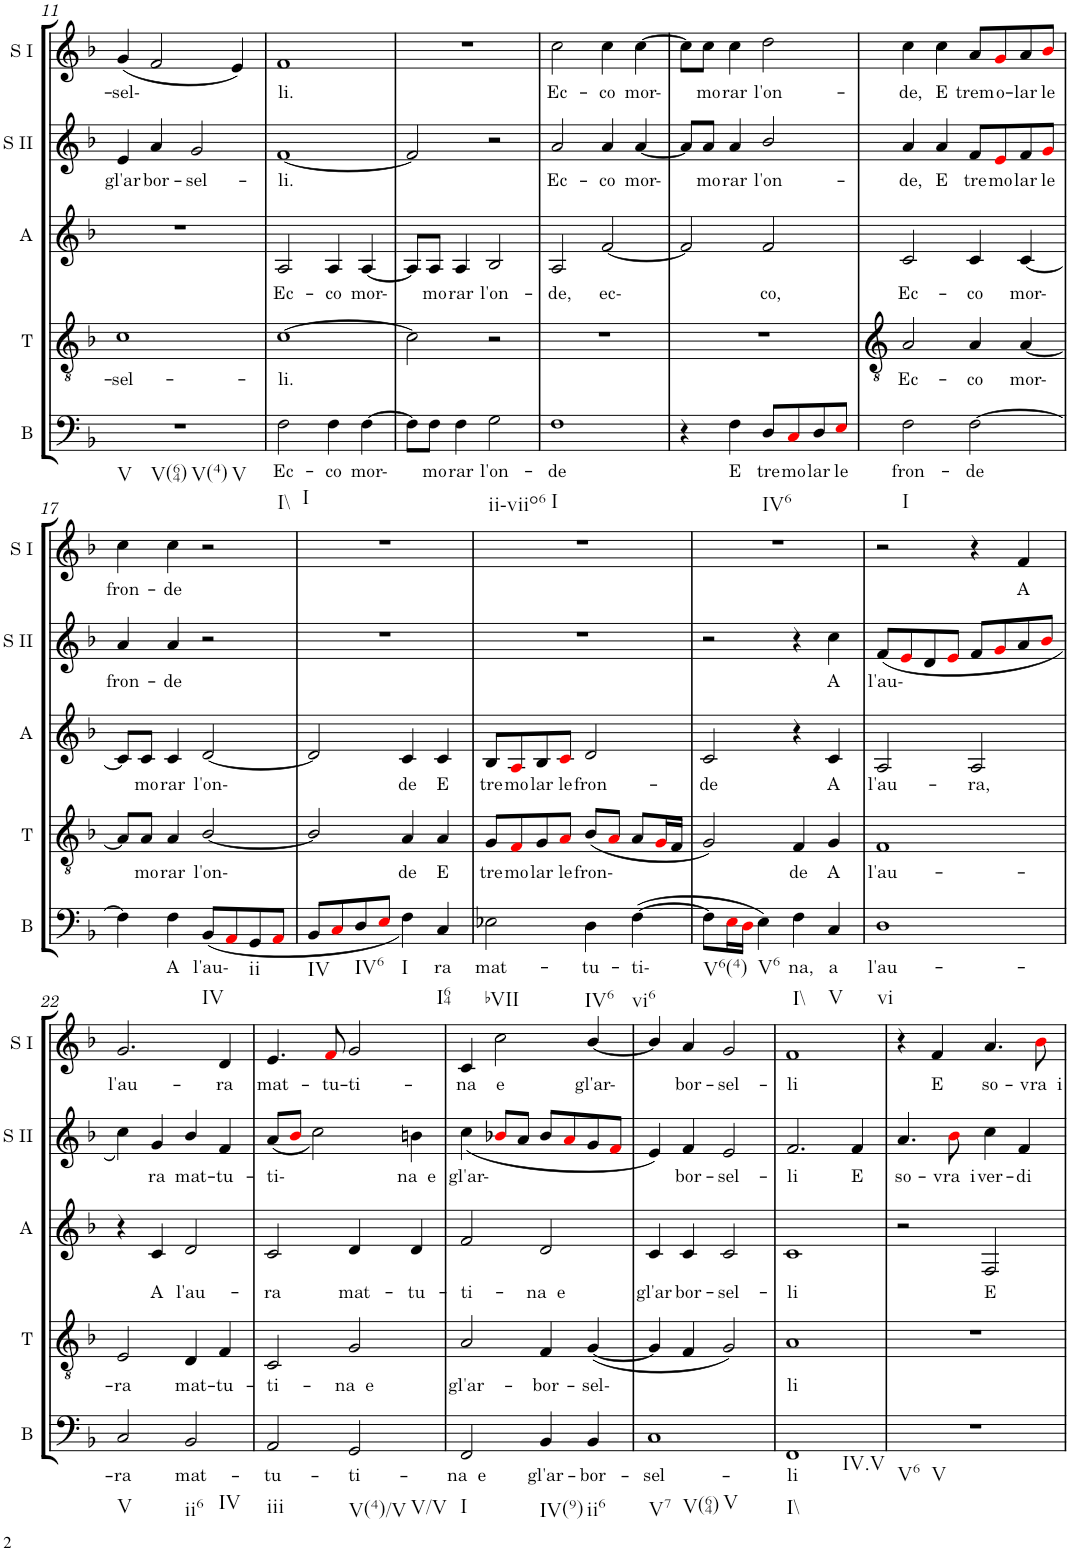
**kern	**text	**kern	**text	**kern	**text	**kern	**text	**kern	**text
*part5	*part5	*part4	*part4	*part3	*part3	*part2	*part2	*part1	*part1
*staff5	*staff5	*staff4	*staff4	*staff3	*staff3	*staff2	*staff2	*staff1	*staff1
*I"Bass	*	*I"Tenor	*	*I"Alto	*	*I"Soprano II	*	*I"Soprano I	*
*I'B	*	*I'T	*	*I'A	*	*I'S II	*	*I'S I	*
!!LO:PB:g=z
*clefF4	*	*clefGv2	*	*clefG2	*	*clefG2	*	*clefG2	*
*k[b-]	*	*k[b-]	*	*k[b-]	*	*k[b-]	*	*k[b-]	*
*F:	*	*F:	*	*F:	*	*F:	*	*F:	*
*M4/4	*	*M4/4	*	*M4/4	*	*M4/4	*	*M4/4	*
=11	=11	=11	=11	=11	=11	=11	=11	=11	=11
!LO:TX:b:t=V	!	!	!	!	!	!	!	!	!
!LO:TX:b:t=V(64)	!	!	!	!	!	!	!	!	!
!LO:TX:b:t=V(4)	!	!	!	!	!	!	!	!	!
!LO:TX:b:t=V	!	!	!	!	!	!	!	!	!
!	!	!	!LO:LY:b	!	!	!	!LO:LY:b	!	!LO:LY:b
1r	.	1c	-sel-	1r	.	4e/	gl'ar-	(<4g/	-sel-
!	!	!	!	!	!	!	!LO:LY:b	!	!
.	.	.	.	.	.	4a/	-bor-	2f/	.
!	!	!	!	!	!	!	!LO:LY:b	!	!
.	.	.	.	.	.	2g/	-sel-	.	.
.	.	.	.	.	.	.	.	4e/)	.
=12	=12	=12	=12	=12	=12	=12	=12	=12	=12
!LO:TX:b:t=I\\	!	!	!	!	!	!	!	!	!
!LO:TX:b:t=I	!	!	!	!	!	!	!	!	!
!	!LO:LY:b	!	!LO:LY:b	!	!LO:LY:b	!	!LO:LY:b	!	!LO:LY:b
2F\	Ec-	[1c	-li.	2A/	Ec-	[1f	-li.	1f	li.
!	!LO:LY:b	!	!	!	!LO:LY:b	!	!	!	!
4F\	-co	.	.	4A/	-co	.	.	.	.
!	!LO:LY:b	!	!	!	!LO:LY:b	!	!	!	!
[4F\	mor-	.	.	[4A/	mor-	.	.	.	.
=13	=13	=13	=13	=13	=13	=13	=13	=13	=13
8F\L]	.	2c\]	.	8A/L]	.	2f/]	.	1r	.
!	!LO:LY:b	!	!	!	!LO:LY:b	!	!	!	!
8F\J	mo-	.	.	8A/J	mo-	.	.	.	.
!	!LO:LY:b	!	!	!	!LO:LY:b	!	!	!	!
4F\	-rar	.	.	4A/	-rar	.	.	.	.
!LO:TX:b:t=ii-viio6	!	!	!	!	!	!	!	!	!
!	!LO:LY:b	!	!	!	!LO:LY:b	!	!	!	!
2G\	l'on-	2r	.	2B-/	l'on-	2r	.	.	.
=14	=14	=14	=14	=14	=14	=14	=14	=14	=14
!LO:TX:b:t=I	!	!	!	!	!	!	!	!	!
!	!LO:LY:b	!	!	!	!LO:LY:b	!	!LO:LY:b	!	!LO:LY:b
1F	-de	1r	.	2A/	-de,	2a/	Ec-	2cc\	Ec-
!	!	!	!	!	!LO:LY:b	!	!LO:LY:b	!	!LO:LY:b
.	.	.	.	[2f/	ec-	4a/	-co	4cc\	-co
!	!	!	!	!	!	!	!LO:LY:b	!	!LO:LY:b
.	.	.	.	.	.	[4a/	mor-	[4cc\	mor-
=15	=15	=15	=15	=15	=15	=15	=15	=15	=15
4r	.	1r	.	2f/]	.	8a/L]	.	8cc\L]	.
!	!	!	!	!	!	!	!LO:LY:b	!	!LO:LY:b
.	.	.	.	.	.	8a/J	mo-	8cc\J	mo-
!	!LO:LY:b	!	!	!	!	!	!LO:LY:b	!	!LO:LY:b
4F\	E	.	.	.	.	4a/	-rar	4cc\	-rar
!LO:TX:b:t=IV6	!	!	!	!	!	!	!	!	!
!	!LO:LY:b	!	!	!	!LO:LY:b	!	!LO:LY:b	!	!LO:LY:b
8D/L	tre-	.	.	2f/	co,	2b-/	l'on-	2dd\	l'on-
!	!LO:LY:b	!	!	!	!	!	!	!	!
8Ci/	-mo-	.	.	.	.	.	.	.	.
!	!LO:LY:b	!	!	!	!	!	!	!	!
8D/	-lar	.	.	.	.	.	.	.	.
!	!LO:LY:b	!	!	!	!	!	!	!	!
8Ei/J	le	.	.	.	.	.	.	.	.
=16	=16	=16	=16	=16	=16	=16	=16	=16	=16
!LO:TX:b:t=I	!	!	!	!	!	!	!	!	!
!	!LO:LY:b	!	!LO:LY:b	!	!LO:LY:b	!	!LO:LY:b	!	!LO:LY:b
2F\	fron-	2A/	Ec-	2c/	Ec-	4a/	-de,	4cc\	-de,
!	!	!	!	!	!	!	!LO:LY:b	!	!LO:LY:b
.	.	.	.	.	.	4a/	E	4cc\	E
!	!LO:LY:b	!	!LO:LY:b	!	!LO:LY:b	!	!LO:LY:b	!	!LO:LY:b
[2F\	-de	4A/	-co	4c/	-co	8f/L	tre-	8a/L	trem-
!	!	!	!	!	!	!	!LO:LY:b	!	!LO:LY:b
.	.	.	.	.	.	8ei/	-mo-	8gi/	-o-
!	!	!	!LO:LY:b	!	!LO:LY:b	!	!LO:LY:b	!	!LO:LY:b
.	.	[4A/	mor-	[4c/	mor-	8f/	-lar	8a/	-lar
!	!	!	!	!	!	!	!LO:LY:b	!	!LO:LY:b
.	.	.	.	.	.	8gi/J	le	8b-i/J	le
!!LO:LB:g=z
=17	=17	=17	=17	=17	=17	=17	=17	=17	=17
!	!	!	!	!	!	!	!LO:LY:b	!	!LO:LY:b
4F\]	.	8A/L]	.	8c/L]	.	4a/	fron-	4cc\	fron-
!	!	!	!LO:LY:b	!	!LO:LY:b	!	!	!	!
.	.	8A/J	mo-	8c/J	mo-	.	.	.	.
!	!LO:LY:b	!	!LO:LY:b	!	!LO:LY:b	!	!LO:LY:b	!	!LO:LY:b
4F\	A	4A/	-rar	4c/	-rar	4a/	-de	4cc\	-de
!LO:TX:b:t=IV	!	!	!	!	!	!	!	!	!
!	!LO:LY:b	!	!LO:LY:b	!	!LO:LY:b	!	!	!	!
(<8BB-/L	l'au-	[2B-/	l'on-	[2d/	l'on-	2r	.	2r	.
8AAi/	.	.	.	.	.	.	.	.	.
!LO:TX:b:t=ii	!	!	!	!	!	!	!	!	!
8GG/	.	.	.	.	.	.	.	.	.
8AAi/J	.	.	.	.	.	.	.	.	.
=18	=18	=18	=18	=18	=18	=18	=18	=18	=18
!LO:TX:b:t=IV	!	!	!	!	!	!	!	!	!
8BB-/L	.	2B-/]	.	2d/]	.	1r	.	1r	.
8Ci/	.	.	.	.	.	.	.	.	.
!LO:TX:b:t=IV6	!	!	!	!	!	!	!	!	!
8D/	.	.	.	.	.	.	.	.	.
8Ei/J	.	.	.	.	.	.	.	.	.
!LO:TX:b:t=I	!	!	!	!	!	!	!	!	!
!	!	!	!LO:LY:b	!	!LO:LY:b	!	!	!	!
4F\)	.	4A/	de	4c/	de	.	.	.	.
!LO:TX:b:t=I64	!	!	!	!	!	!	!	!	!
!	!LO:LY:b	!	!LO:LY:b	!	!LO:LY:b	!	!	!	!
4C/	ra	4A/	E	4c/	E	.	.	.	.
=19	=19	=19	=19	=19	=19	=19	=19	=19	=19
!LO:TX:b:t=bVII	!	!	!	!	!	!	!	!	!
!	!LO:LY:b	!	!LO:LY:b	!	!LO:LY:b	!	!	!	!
2E-X\	mat-	8G/L	tre-	8B-/L	tre-	1r	.	1r	.
!	!	!	!LO:LY:b	!	!LO:LY:b	!	!	!	!
.	.	8Fi/	-mo-	8Ai/	-mo-	.	.	.	.
!	!	!	!LO:LY:b	!	!LO:LY:b	!	!	!	!
.	.	8G/	-lar	8B-/	-lar	.	.	.	.
!	!	!	!LO:LY:b	!	!LO:LY:b	!	!	!	!
.	.	8Ai/J	le	8ci/J	le	.	.	.	.
!LO:TX:b:t=IV6	!	!	!	!	!	!	!	!	!
!	!LO:LY:b	!	!LO:LY:b	!	!LO:LY:b	!	!	!	!
4D\	-tu-	(<8B-/L	fron-	2d/	fron-	.	.	.	.
.	.	8Ai/J	.	.	.	.	.	.	.
!LO:TX:b:t=vi6	!	!	!	!	!	!	!	!	!
!	!LO:LY:b	!	!	!	!	!	!	!	!
(>[4F\	-ti-	8A/L	.	.	.	.	.	.	.
.	.	16Gi/L	.	.	.	.	.	.	.
.	.	16F/JJ	.	.	.	.	.	.	.
=20	=20	=20	=20	=20	=20	=20	=20	=20	=20
!LO:TX:b:t=V6(4)	!	!	!	!	!	!	!	!	!
!	!	!	!	!	!LO:LY:b	!	!	!	!
8F\L]	.	2G/)	.	2c/	-de	2r	.	1r	.
16Ei\L	.	.	.	.	.	.	.	.	.
16Di\JJ	.	.	.	.	.	.	.	.	.
!LO:TX:b:t=V6	!	!	!	!	!	!	!	!	!
4E\)	.	.	.	.	.	.	.	.	.
!LO:TX:b:t=I\\	!	!	!	!	!	!	!	!	!
!	!LO:LY:b	!	!LO:LY:b	!	!	!	!	!	!
4F\	na,	4F/	de	4r	.	4r	.	.	.
!LO:TX:b:t=V	!	!	!	!	!	!	!	!	!
!	!LO:LY:b	!	!LO:LY:b	!	!LO:LY:b	!	!LO:LY:b	!	!
4C/	a	4G/	A	4c/	A	4cc\	A	.	.
=21	=21	=21	=21	=21	=21	=21	=21	=21	=21
!LO:TX:b:t=vi	!	!	!	!	!	!	!	!	!
!	!LO:LY:b	!	!LO:LY:b	!	!LO:LY:b	!	!LO:LY:b	!	!
1D	l'au-	1F	l'au-	2A/	l'au-	(<8f/L	l'au-	2r	.
.	.	.	.	.	.	8ei/	.	.	.
.	.	.	.	.	.	8d/	.	.	.
.	.	.	.	.	.	8ei/J	.	.	.
!	!	!	!	!	!LO:LY:b	!	!	!	!
.	.	.	.	2A/	-ra,	8f/L	.	4r	.
.	.	.	.	.	.	8gi/	.	.	.
!	!	!	!	!	!	!	!	!	!LO:LY:b
.	.	.	.	.	.	8a/	.	4f/	A
.	.	.	.	.	.	8b-i/J	.	.	.
!!LO:LB:g=z
=22	=22	=22	=22	=22	=22	=22	=22	=22	=22
!LO:TX:b:t=V	!	!	!	!	!	!	!	!	!
!	!LO:LY:b	!	!LO:LY:b	!	!	!	!	!	!LO:LY:b
2C/	-ra	2E/	-ra	4r	.	4cc\)	.	2.g/	l'au-
!	!	!	!	!	!LO:LY:b	!	!LO:LY:b	!	!
.	.	.	.	4c/	A	4g/	ra	.	.
!LO:TX:b:t=ii6	!	!	!	!	!	!	!	!	!
!LO:TX:b:t=IV	!	!	!	!	!	!	!	!	!
!	!LO:LY:b	!	!LO:LY:b	!	!LO:LY:b	!	!LO:LY:b	!	!
2BB-/	mat-	4D/	mat-	2d/	l'au-	4b-/	mat-	.	.
!	!	!	!LO:LY:b	!	!	!	!LO:LY:b	!	!LO:LY:b
.	.	4F/	-tu-	.	.	4f/	-tu-	4d/	-ra
=23	=23	=23	=23	=23	=23	=23	=23	=23	=23
!LO:TX:b:t=iii	!	!	!	!	!	!	!	!	!
!	!LO:LY:b	!	!LO:LY:b	!	!LO:LY:b	!	!LO:LY:b	!	!LO:LY:b
2AA/	-tu-	2C/	-ti-	2c/	-ra	(<8a/L	-ti-	4.e/	mat-
.	.	.	.	.	.	8b-i/J	.	.	.
.	.	.	.	.	.	2cc\)	.	.	.
!	!	!	!	!	!	!	!	!	!LO:LY:b
.	.	.	.	.	.	.	.	8fi/	-tu-
!LO:TX:b:t=V(4)/V	!	!	!	!	!	!	!	!	!
!LO:TX:b:t=V/V	!	!	!	!	!	!	!	!	!
!	!LO:LY:b	!	!LO:LY:b	!	!LO:LY:b	!	!	!	!LO:LY:b
2GG/	-ti-	2G/	-na e	4d/	mat-	.	.	2g/	-ti-
!	!	!	!	!	!LO:LY:b	!	!LO:LY:b	!	!
.	.	.	.	4d/	-tu-	4bn\	na e	.	.
=24	=24	=24	=24	=24	=24	=24	=24	=24	=24
!LO:TX:b:t=I	!	!	!	!	!	!	!	!	!
!	!LO:LY:b	!	!LO:LY:b	!	!LO:LY:b	!	!LO:LY:b	!	!LO:LY:b
2FF/	-na e	2A/	gl'ar-	2f/	-ti-	(<4cc\	gl'ar-	4c/	-na
!	!	!	!	!	!	!	!	!	!LO:LY:b
.	.	.	.	.	.	8b-Xi/L	.	2cc\	e
.	.	.	.	.	.	8a/J	.	.	.
!LO:TX:b:t=IV(9)	!	!	!	!	!	!	!	!	!
!	!LO:LY:b	!	!LO:LY:b	!	!LO:LY:b	!	!	!	!
4BB-/	gl'ar-	4F/	-bor-	2d/	-na e	8b-/L	.	.	.
.	.	.	.	.	.	8ai/	.	.	.
!LO:TX:b:t=ii6	!	!	!	!	!	!	!	!	!
!	!LO:LY:b	!	!LO:LY:b	!	!	!	!	!	!LO:LY:b
4BB-/	-bor-	(<[4G/	-sel-	.	.	8g/	.	[4b-/	gl'ar-
.	.	.	.	.	.	8fi/J	.	.	.
=25	=25	=25	=25	=25	=25	=25	=25	=25	=25
!LO:TX:b:t=V7	!	!	!	!	!	!	!	!	!
!LO:TX:b:t=V(64)	!	!	!	!	!	!	!	!	!
!LO:TX:b:t=V	!	!	!	!	!	!	!	!	!
!	!LO:LY:b	!	!	!	!LO:LY:b	!	!	!	!
1C	-sel-	4G/]	.	4c/	gl'ar-	4e/)	.	4b-/]	.
!	!	!	!	!	!LO:LY:b	!	!LO:LY:b	!	!LO:LY:b
.	.	4F/	.	4c/	-bor-	4f/	bor-	4a/	bor-
!	!	!	!	!	!LO:LY:b	!	!LO:LY:b	!	!LO:LY:b
.	.	2G/)	.	2c/	-sel-	2e/	-sel-	2g/	-sel-
=26	=26	=26	=26	=26	=26	=26	=26	=26	=26
!LO:TX:b:t=I\\	!	!	!	!	!	!	!	!	!
!LO:TX:b:t=IV.V	!	!	!	!	!	!	!	!	!
!	!LO:LY:b	!	!LO:LY:b	!	!LO:LY:b	!	!LO:LY:b	!	!LO:LY:b
1FF	-li	1A	li	1c	-li	2.f/	-li	1f	-li
!	!	!	!	!	!	!	!LO:LY:b	!	!
.	.	.	.	.	.	4f/	E	.	.
=27	=27	=27	=27	=27	=27	=27	=27	=27	=27
!LO:TX:b:t=V6	!	!	!	!	!	!	!	!	!
!LO:TX:b:t=V	!	!	!	!	!	!	!	!	!
!	!	!	!	!	!	!	!LO:LY:b	!	!
1r	.	1r	.	2r	.	4.a/	so-	4r	.
!	!	!	!	!	!	!	!	!	!LO:LY:b
.	.	.	.	.	.	.	.	4f/	E
!	!	!	!	!	!	!	!LO:LY:b	!	!
.	.	.	.	.	.	8b-i\	-vra i	.	.
!	!	!	!	!	!LO:LY:b	!	!LO:LY:b	!	!LO:LY:b
.	.	.	.	2F/	E	4cc\	ver-	4.a/	so-
!	!	!	!	!	!	!	!LO:LY:b	!	!
.	.	.	.	.	.	4f/	-di	.	.
!	!	!	!	!	!	!	!	!	!LO:LY:b
.	.	.	.	.	.	.	.	8b-i\	-vra i
=	=	=	=	=	=	=	=	=	=
*-	*-	*-	*-	*-	*-	*-	*-	*-	*-
